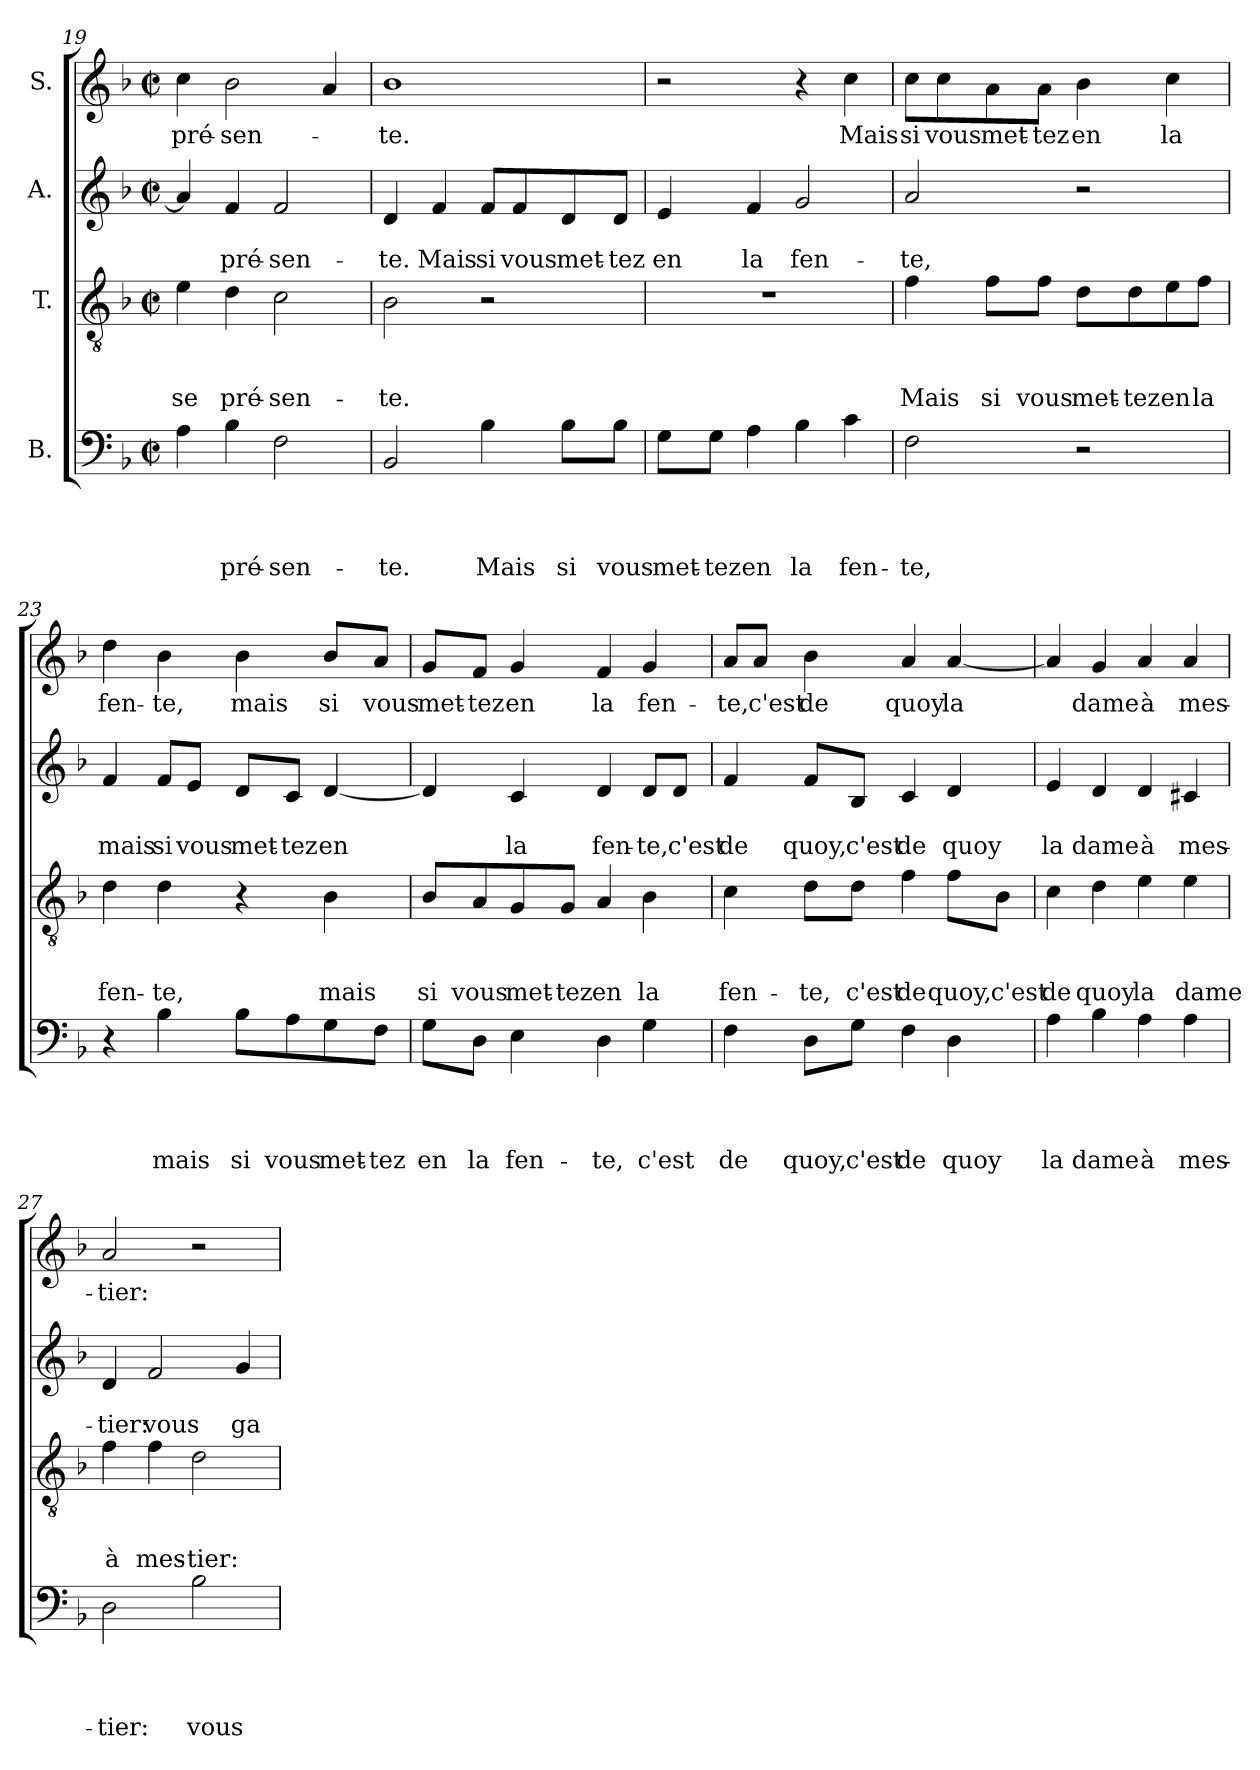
**kern	**text	**text	**text	**text	**kern	**text	**text	**text	**kern	**text	**text	**kern	**text
*part4	*part4	*part4	*part4	*part4	*part3	*part3	*part3	*part3	*part2	*part2	*part2	*part1	*part1
*staff4	*staff4	*staff4	*staff4	*staff4	*staff3	*staff3	*staff3	*staff3	*staff2	*staff2	*staff2	*staff1	*staff1
*I"B.	*	*	*	*	*I"T.	*	*	*	*I"A.	*	*	*I"S.	*
*clefF4	*	*	*	*	*clefGv2	*	*	*	*clefG2	*	*	*clefG2	*
*k[b-]	*	*	*	*	*k[b-]	*	*	*	*k[b-]	*	*	*k[b-]	*
*F:	*	*	*	*	*F:	*	*	*	*F:	*	*	*F:	*
*M2/2	*	*	*	*	*M2/2	*	*	*	*M2/2	*	*	*M2/2	*
*met(c|)	*	*	*	*	*met(c|)	*	*	*	*met(c|)	*	*	*met(c|)	*
=19	=19	=19	=19	=19	=19	=19	=19	=19	=19	=19	=19	=19	=19
4A\	.	.	.	.	4e\	.	.	se	4a/]	.	.	4cc\	pré-
4B-\	.	.	.	pré-	4d\	.	.	pré-	4f/	.	pré-	2b-\	-sen-
2F\	.	.	.	-sen-	2c\	.	.	-sen-	2f/	.	-sen-	.	.
.	.	.	.	.	.	.	.	.	.	.	.	4a/	.
=20	=20	=20	=20	=20	=20	=20	=20	=20	=20	=20	=20	=20	=20
2BB-/	.	.	.	-te.	2B-\	.	.	-te.	4d/	.	-te.	1b-	-te.
.	.	.	.	.	.	.	.	.	4f/	.	Mais	.	.
4B-\	.	.	.	Mais	2r	.	.	.	8f/L	.	si	.	.
.	.	.	.	.	.	.	.	.	8f/	.	vous	.	.
8B-\L	.	.	.	si	.	.	.	.	8d/	.	met-	.	.
8B-\J	.	.	.	vous	.	.	.	.	8d/J	.	-tez	.	.
!!LO:LB:g=z
=21	=21	=21	=21	=21	=21	=21	=21	=21	=21	=21	=21	=21	=21
8G\L	.	.	.	met-	1r	.	.	.	4e/	.	en	2r	.
8G\J	.	.	.	-tez	.	.	.	.	.	.	.	.	.
4A\	.	.	.	en	.	.	.	.	4f/	.	la	.	.
4B-\	.	.	.	la	.	.	.	.	2g/	.	fen-	4r	.
4c\	.	.	.	fen-	.	.	.	.	.	.	.	4cc\	Mais
=22	=22	=22	=22	=22	=22	=22	=22	=22	=22	=22	=22	=22	=22
2F\	.	.	.	-te,	4f\	.	.	Mais	2a/	.	-te,	8cc\L	si
.	.	.	.	.	.	.	.	.	.	.	.	8cc\	vous
.	.	.	.	.	8f\L	.	.	si	.	.	.	8a\	met-
.	.	.	.	.	8f\J	.	.	vous	.	.	.	8a\J	-tez
2r	.	.	.	.	8d\L	.	.	met-	2r	.	.	4b-\	en
.	.	.	.	.	8d\	.	.	-tez	.	.	.	.	.
.	.	.	.	.	8e\	.	.	en	.	.	.	4cc\	la
.	.	.	.	.	8f\J	.	.	la	.	.	.	.	.
=23	=23	=23	=23	=23	=23	=23	=23	=23	=23	=23	=23	=23	=23
4r	.	.	.	.	4d\	.	.	fen-	4f/	.	mais	4dd\	fen-
4B-\	.	.	.	mais	4d\	.	.	-te,	8f/L	.	si	4b-\	-te,
.	.	.	.	.	.	.	.	.	8e/J	.	vous	.	.
8B-\L	.	.	.	si	4r	.	.	.	8d/L	.	met-	4b-\	mais
8A\	.	.	.	vous	.	.	.	.	8c/J	.	-tez	.	.
8G\	.	.	.	met-	4B-\	.	.	mais	[4d/	.	en	8b-/L	si
8F\J	.	.	.	-tez	.	.	.	.	.	.	.	8a/J	vous
=24	=24	=24	=24	=24	=24	=24	=24	=24	=24	=24	=24	=24	=24
8G\L	.	.	.	en	8B-/L	.	.	si	4d/]	.	.	8g/L	met-
8D\J	.	.	.	la	8A/	.	.	vous	.	.	.	8f/J	-tez
4E\	.	.	.	fen-	8G/	.	.	met-	4c/	.	la	4g/	en
.	.	.	.	.	8G/J	.	.	-tez	.	.	.	.	.
4D\	.	.	.	-te,	4A/	.	.	en	4d/	.	fen-	4f/	la
4G\	.	.	.	c'est	4B-\	.	.	la	8d/L	.	-te,	4g/	fen-
.	.	.	.	.	.	.	.	.	8d/J	.	c'est	.	.
!!LO:LB:g=z
=25	=25	=25	=25	=25	=25	=25	=25	=25	=25	=25	=25	=25	=25
4F\	.	.	.	de	4c\	.	.	fen-	4f/	.	de	8a/L	-te,
.	.	.	.	.	.	.	.	.	.	.	.	8a/J	c'est
8D\L	.	.	.	quoy,	8d\L	.	.	-te,	8f/L	.	quoy,	4b-\	de
8G\J	.	.	.	c'est	8d\J	.	.	c'est	8B-/J	.	c'est	.	.
4F\	.	.	.	de	4f\	.	.	de	4c/	.	de	4a/	quoy
4D\	.	.	.	quoy	8f\L	.	.	quoy,	4d/	.	quoy	[4a/	la
.	.	.	.	.	8B-\J	.	.	c'est	.	.	.	.	.
=26	=26	=26	=26	=26	=26	=26	=26	=26	=26	=26	=26	=26	=26
4A\	.	.	.	la	4c\	.	.	de	4e/	.	la	4a/]	.
4B-\	.	.	.	dame	4d\	.	.	quoy	4d/	.	dame	4g/	dame
4A\	.	.	.	à	4e\	.	.	la	4d/	.	à	4a/	à
4A\	.	.	.	mes-	4e\	.	.	dame	4c#X/	.	mes-	4a/	mes-
=27	=27	=27	=27	=27	=27	=27	=27	=27	=27	=27	=27	=27	=27
2D\	.	.	.	-tier:	4f\	.	.	à	4d/	.	-tier:	2a/	-tier:
.	.	.	.	.	4f\	.	.	mes-	2f/	.	vous	.	.
2B-\	.	.	.	vous	2d\	.	.	-tier:	.	.	.	2r	.
.	.	.	.	.	.	.	.	.	4g/	.	ga-	.	.
=	=	=	=	=	=	=	=	=	=	=	=	=	=
*-	*-	*-	*-	*-	*-	*-	*-	*-	*-	*-	*-	*-	*-
